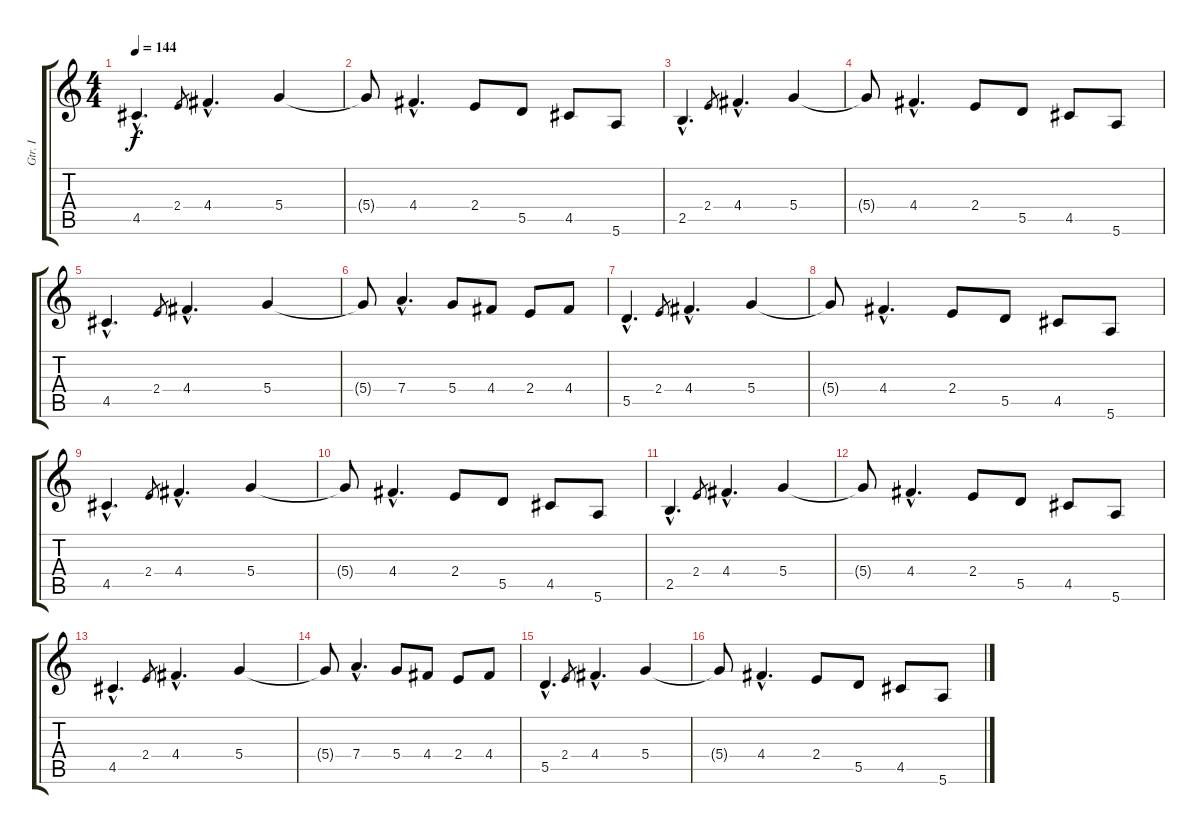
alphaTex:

\track ("Gtr. I" "Gtr. I") {instrument acousticguitarsteel}
\staff {score tabs}
\tuning (E4 B3 G3 D3 A2 E2) {hide}
\ts (4 4)
\tempo 144
\clef g2
\ks c
4.5{hac}.4{d dy f} 2.4.8{gr} 4.4{hac}.4{d} 5.4.4 |
5.4{t}.8 4.4{hac}.4{d} 2.4.8 5.5.8 4.5.8 5.6.8 |
2.5{hac}.4{d} 2.4.8{gr} 4.4{hac}.4{d} 5.4.4 |
5.4{t}.8 4.4{hac}.4{d} 2.4.8 5.5.8 4.5.8 5.6.8 |
4.5{hac}.4{d} 2.4.8{gr} 4.4{hac}.4{d} 5.4.4 |
5.4{t}.8 7.4{hac}.4{d} 5.4.8 4.4.8 2.4.8 4.4.8 |
5.5{hac}.4{d} 2.4.8{gr} 4.4{hac}.4{d} 5.4.4 |
5.4{t}.8 4.4{hac}.4{d} 2.4.8 5.5.8 4.5.8 5.6.8 |
4.5{hac}.4{d} 2.4.8{gr} 4.4{hac}.4{d} 5.4.4 |
5.4{t}.8 4.4{hac}.4{d} 2.4.8 5.5.8 4.5.8 5.6.8 |
2.5{hac}.4{d} 2.4.8{gr} 4.4{hac}.4{d} 5.4.4 |
5.4{t}.8 4.4{hac}.4{d} 2.4.8 5.5.8 4.5.8 5.6.8 |
4.5{hac}.4{d} 2.4.8{gr} 4.4{hac}.4{d} 5.4.4 |
5.4{t}.8 7.4{hac}.4{d} 5.4.8 4.4.8 2.4.8 4.4.8 |
5.5{hac}.4{d} 2.4.8{gr} 4.4{hac}.4{d} 5.4.4 |
5.4{t}.8 4.4{hac}.4{d} 2.4.8 5.5.8 4.5.8 5.6.8
